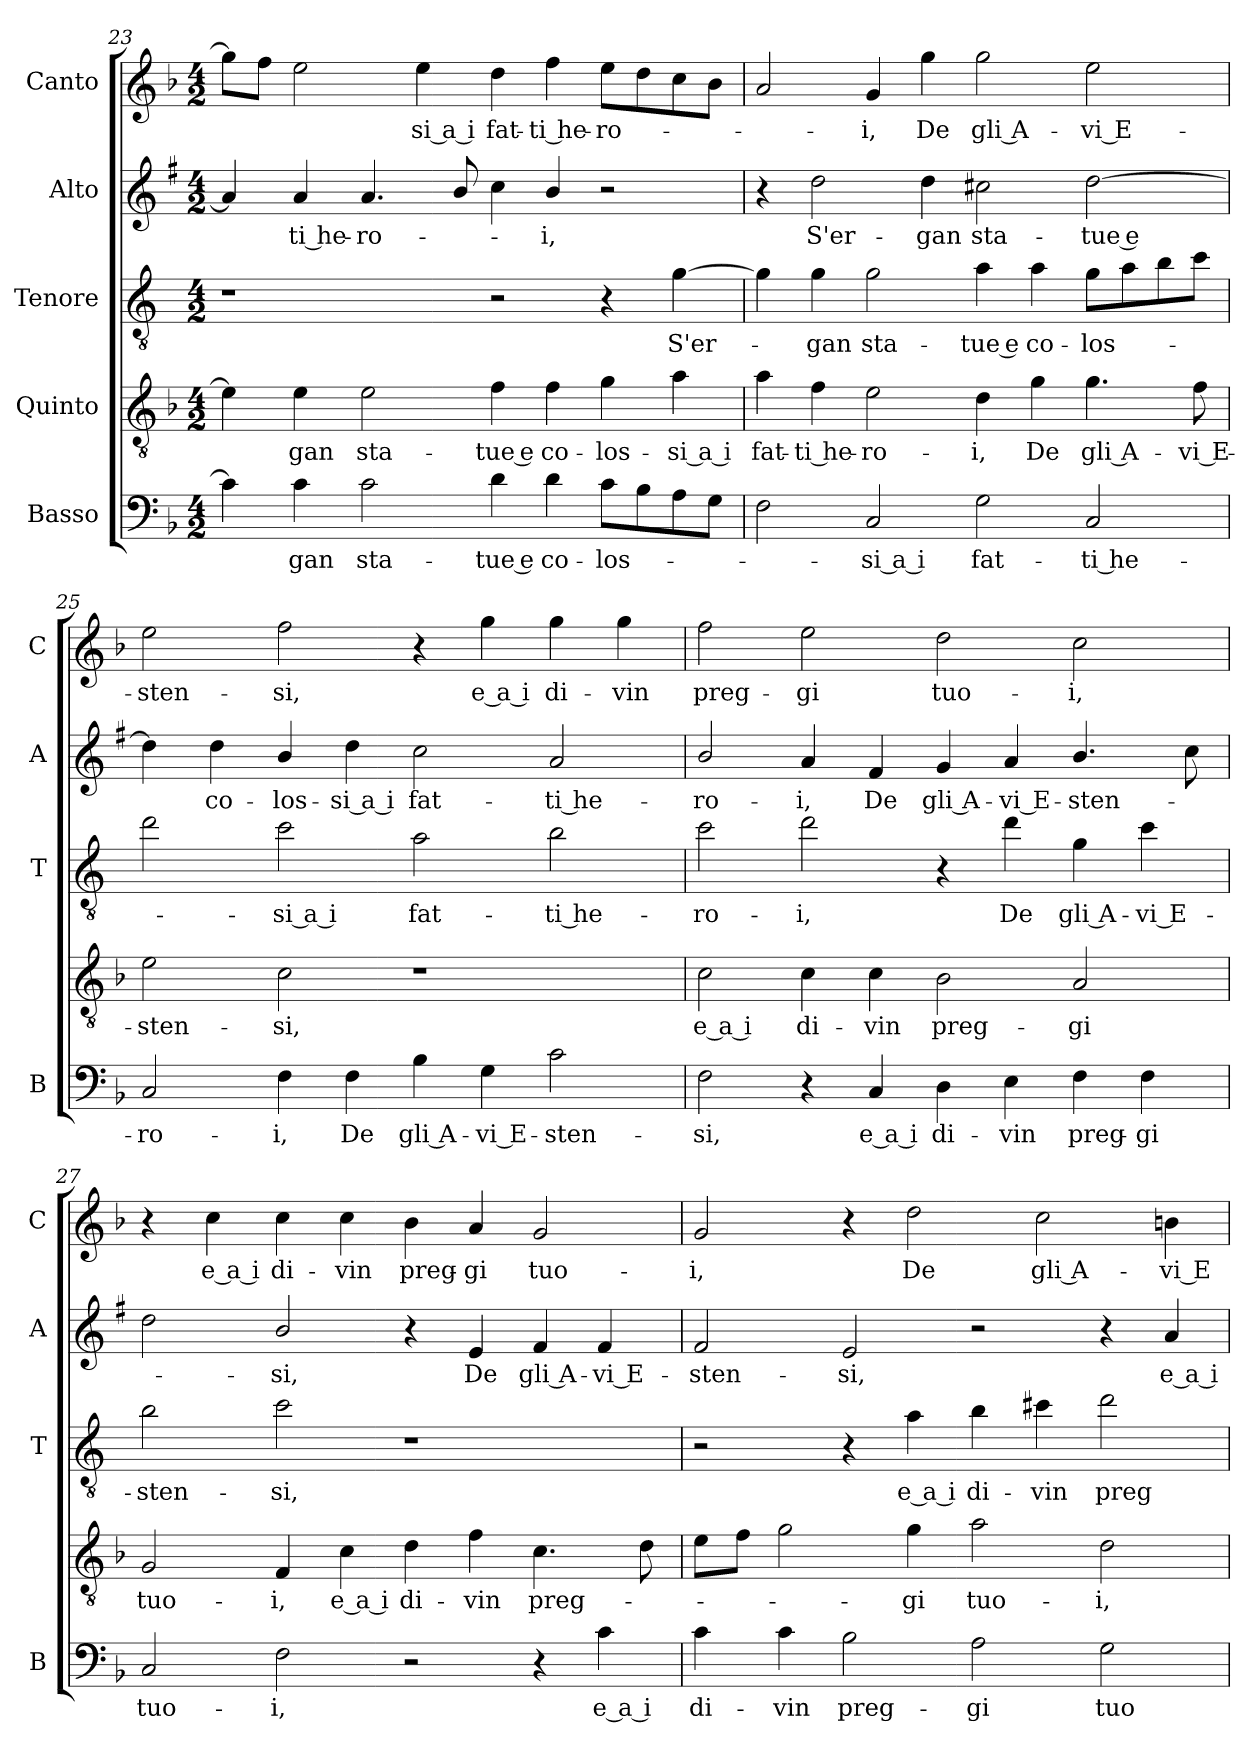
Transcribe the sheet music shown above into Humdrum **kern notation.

**kern	**text	**kern	**text	**kern	**text	**kern	**text	**kern	**text
*part5	*part5	*part4	*part4	*part3	*part3	*part2	*part2	*part1	*part1
*staff5	*staff5	*staff4	*staff4	*staff3	*staff3	*staff2	*staff2	*staff1	*staff1
*I"Basso	*	*I"Quinto	*	*I"Tenore	*	*I"Alto	*	*I"Canto	*
*I'B	*	*	*	*I'T	*	*I'A	*	*I'C	*
*clefF4	*	*clefGv2	*	*clefGv2	*	*clefG2	*	*clefG2	*
*	*	*	*	*ITrd4c7	*	*ITrd1c2	*	*	*
*k[b-]	*	*k[b-]	*	*k[b-]	*	*k[b-]	*	*k[b-]	*
*F:	*	*F:	*	*F:	*	*F:	*	*F:	*
*M4/2	*	*M4/2	*	*M4/2	*	*M4/2	*	*M4/2	*
=23	=23	=23	=23	=23	=23	=23	=23	=23	=23
4c\]	.	4e\]	.	1r	.	4g/]	.	8gg\L]	.
.	.	.	.	.	.	.	.	8ff\J	.
!	!LO:LY:b	!	!LO:LY:b	!	!	!	!LO:LY:b	!	!
4c\	-gan	4e\	-gan	.	.	4g/	-ti he-	2ee\	.
!	!LO:LY:b	!	!LO:LY:b	!	!	!	!LO:LY:b	!	!
2c\	sta-	2e\	sta-	.	.	4.g/	-ro-	.	.
!	!	!	!	!	!	!	!	!	!LO:LY:b
.	.	.	.	.	.	.	.	4ee\	-si a i
.	.	.	.	.	.	8a/	.	.	.
!	!LO:LY:b	!	!LO:LY:b	!	!	!	!	!	!LO:LY:b
4d\	-tue e	4f\	-tue e	2r	.	4b-\	.	4dd\	fat-
!	!LO:LY:b	!	!LO:LY:b	!	!	!	!LO:LY:b	!	!LO:LY:b
4d\	co-	4f\	co-	.	.	4a/	-i,	4ff\	-ti he-
!	!LO:LY:b	!	!LO:LY:b	!	!	!	!	!	!LO:LY:b
8c\L	-los-	4g\	-los-	4r	.	2r	.	8ee\L	-ro-
8B-\	.	.	.	.	.	.	.	8dd\	.
!	!	!	!LO:LY:b	!	!LO:LY:b	!	!	!	!
8A\	.	4a\	-si a i	[4c\	S'er-	.	.	8cc\	.
8G\J	.	.	.	.	.	.	.	8b-\J	.
!!LO:PB:g=z
=24	=24	=24	=24	=24	=24	=24	=24	=24	=24
!	!	!	!LO:LY:b	!	!	!	!	!	!
2F\	.	4a\	fat-	4c\]	.	4r	.	2a/	.
!	!	!	!LO:LY:b	!	!LO:LY:b	!	!LO:LY:b	!	!
.	.	4f\	-ti he-	4c\	-gan	2cc\	S'er-	.	.
!	!LO:LY:b	!	!LO:LY:b	!	!LO:LY:b	!	!	!	!LO:LY:b
2C/	-si a i	2e\	-ro-	2c\	sta-	.	.	4g/	-i,
!	!	!	!	!	!	!	!LO:LY:b	!	!LO:LY:b
.	.	.	.	.	.	4cc\	-gan	4gg\	De
!	!LO:LY:b	!	!LO:LY:b	!	!LO:LY:b	!	!LO:LY:b	!	!LO:LY:b
2G\	fat-	4d\	-i,	4d\	-tue e	2bn\	sta-	2gg\	gli A-
!	!	!	!LO:LY:b	!	!LO:LY:b	!	!	!	!
.	.	4g\	De	4d\	co-	.	.	.	.
!	!LO:LY:b	!	!LO:LY:b	!	!LO:LY:b	!	!LO:LY:b	!	!LO:LY:b
2C/	-ti he-	4.g\	gli A-	8c\L	-los-	[2cc\	-tue e	2ee\	-vi E-
.	.	.	.	8d\	.	.	.	.	.
.	.	.	.	8e\	.	.	.	.	.
!	!	!	!LO:LY:b	!	!	!	!	!	!
.	.	8f\	-vi E-	8f\J	.	.	.	.	.
=25	=25	=25	=25	=25	=25	=25	=25	=25	=25
!	!LO:LY:b	!	!LO:LY:b	!	!	!	!	!	!LO:LY:b
2C/	-ro-	2e\	-sten-	2g\	.	4cc\]	.	2ee\	-sten-
!	!	!	!	!	!	!	!LO:LY:b	!	!
.	.	.	.	.	.	4cc\	co-	.	.
!	!LO:LY:b	!	!LO:LY:b	!	!LO:LY:b	!	!LO:LY:b	!	!LO:LY:b
4F\	-i,	2c\	-si,	2f\	-si a i	4a/	-los-	2ff\	-si,
!	!LO:LY:b	!	!	!	!	!	!LO:LY:b	!	!
4F\	De	.	.	.	.	4cc\	-si a i	.	.
!	!LO:LY:b	!	!	!	!LO:LY:b	!	!LO:LY:b	!	!
4B-\	gli A-	1r	.	2d\	fat-	2b-\	fat-	4r	.
!	!LO:LY:b	!	!	!	!	!	!	!	!LO:LY:b
4G\	-vi E-	.	.	.	.	.	.	4gg\	e a i
!	!LO:LY:b	!	!	!	!LO:LY:b	!	!LO:LY:b	!	!LO:LY:b
2c\	-sten-	.	.	2e\	-ti he-	2g/	-ti he-	4gg\	di-
!	!	!	!	!	!	!	!	!	!LO:LY:b
.	.	.	.	.	.	.	.	4gg\	-vin
=26	=26	=26	=26	=26	=26	=26	=26	=26	=26
!	!LO:LY:b	!	!LO:LY:b	!	!LO:LY:b	!	!LO:LY:b	!	!LO:LY:b
2F\	-si,	2c\	e a i	2f\	-ro-	2a/	-ro-	2ff\	preg-
!	!	!	!LO:LY:b	!	!LO:LY:b	!	!LO:LY:b	!	!LO:LY:b
4r	.	4c\	di-	2g\	-i,	4g/	-i,	2ee\	-gi
!	!LO:LY:b	!	!LO:LY:b	!	!	!	!LO:LY:b	!	!
4C/	e a i	4c\	-vin	.	.	4e/	De	.	.
!	!LO:LY:b	!	!LO:LY:b	!	!	!	!LO:LY:b	!	!LO:LY:b
4D\	di-	2B-\	preg-	4r	.	4f/	gli A-	2dd\	tuo-
!	!LO:LY:b	!	!	!	!LO:LY:b	!	!LO:LY:b	!	!
4E\	-vin	.	.	4g\	De	4g/	-vi E-	.	.
!	!LO:LY:b	!	!LO:LY:b	!	!LO:LY:b	!	!LO:LY:b	!	!LO:LY:b
4F\	preg-	2A/	-gi	4c\	gli A-	4.a/	-sten-	2cc\	-i,
!	!LO:LY:b	!	!	!	!LO:LY:b	!	!	!	!
4F\	-gi	.	.	4f\	-vi E-	.	.	.	.
.	.	.	.	.	.	8b-\	.	.	.
!!LO:LB:g=z
=27	=27	=27	=27	=27	=27	=27	=27	=27	=27
!	!LO:LY:b	!	!LO:LY:b	!	!LO:LY:b	!	!	!	!
2C/	tuo-	2G/	tuo-	2e\	-sten-	2cc\	.	4r	.
!	!	!	!	!	!	!	!	!	!LO:LY:b
.	.	.	.	.	.	.	.	4cc\	e a i
!	!LO:LY:b	!	!LO:LY:b	!	!LO:LY:b	!	!LO:LY:b	!	!LO:LY:b
2F\	-i,	4F/	-i,	2f\	-si,	2a/	-si,	4cc\	di-
!	!	!	!LO:LY:b	!	!	!	!	!	!LO:LY:b
.	.	4c\	e a i	.	.	.	.	4cc\	-vin
!	!	!	!LO:LY:b	!	!	!	!	!	!LO:LY:b
2r	.	4d\	di-	1r	.	4r	.	4b-\	preg-
!	!	!	!LO:LY:b	!	!	!	!LO:LY:b	!	!LO:LY:b
.	.	4f\	-vin	.	.	4d/	De	4a/	-gi
!	!	!	!LO:LY:b	!	!	!	!LO:LY:b	!	!LO:LY:b
4r	.	4.c\	preg-	.	.	4e/	gli A-	2g/	tuo-
!	!LO:LY:b	!	!	!	!	!	!LO:LY:b	!	!
4c\	e a i	.	.	.	.	4e/	-vi E-	.	.
.	.	8d\	.	.	.	.	.	.	.
=28	=28	=28	=28	=28	=28	=28	=28	=28	=28
!	!LO:LY:b	!	!	!	!	!	!LO:LY:b	!	!LO:LY:b
4c\	di-	8e\L	.	2r	.	2e/	-sten-	2g/	-i,
.	.	8f\J	.	.	.	.	.	.	.
!	!LO:LY:b	!	!	!	!	!	!	!	!
4c\	-vin	2g\	.	.	.	.	.	.	.
!	!LO:LY:b	!	!	!	!	!	!LO:LY:b	!	!
2B-\	preg-	.	.	4r	.	2d/	-si,	4r	.
!	!	!	!LO:LY:b	!	!LO:LY:b	!	!	!	!LO:LY:b
.	.	4g\	-gi	4d\	e a i	.	.	2dd\	De
!	!LO:LY:b	!	!LO:LY:b	!	!LO:LY:b	!	!	!	!
2A\	-gi	2a\	tuo-	4e\	di-	2r	.	.	.
!	!	!	!	!	!LO:LY:b	!	!	!	!LO:LY:b
.	.	.	.	4f#X\	-vin	.	.	2cc\	gli A-
!	!LO:LY:b	!	!LO:LY:b	!	!LO:LY:b	!	!	!	!
2G\	tuo-	2d\	-i,	2g\	preg-	4r	.	.	.
!	!	!	!	!	!	!	!LO:LY:b	!	!LO:LY:b
.	.	.	.	.	.	4g/	e a i	4bn\	-vi E-
=	=	=	=	=	=	=	=	=	=
*-	*-	*-	*-	*-	*-	*-	*-	*-	*-
